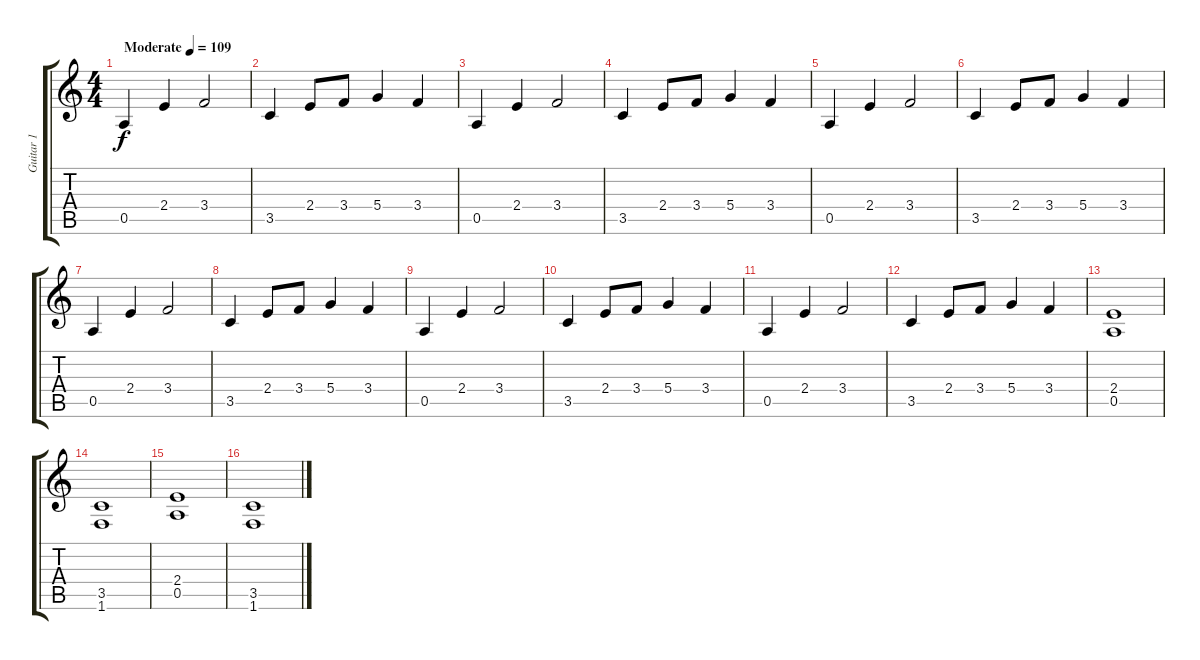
\track ("Guitar 1" "Guitar 1") {instrument distortionguitar}
\staff {score tabs}
\tuning (E4 B3 G3 D3 A2 E2) {hide}
\ts (4 4)
\tempo (109 "Moderate")
\clef g2
\ks c
0.5.4{dy f instrument distortionguitar} 2.4.4 3.4.2 |
3.5.4 2.4.8 3.4.8 5.4.4 3.4.4 |
0.5.4 2.4.4 3.4.2 |
3.5.4 2.4.8 3.4.8 5.4.4 3.4.4 |
0.5.4 2.4.4 3.4.2 |
3.5.4 2.4.8 3.4.8 5.4.4 3.4.4 |
0.5.4 2.4.4 3.4.2 |
3.5.4 2.4.8 3.4.8 5.4.4 3.4.4 |
0.5.4 2.4.4 3.4.2 |
3.5.4 2.4.8 3.4.8 5.4.4 3.4.4 |
0.5.4 2.4.4 3.4.2 |
3.5.4 2.4.8 3.4.8 5.4.4 3.4.4 |
(2.4 0.5).1 |
(3.5 1.6).1 |
(2.4 0.5).1 |
(3.5 1.6).1
